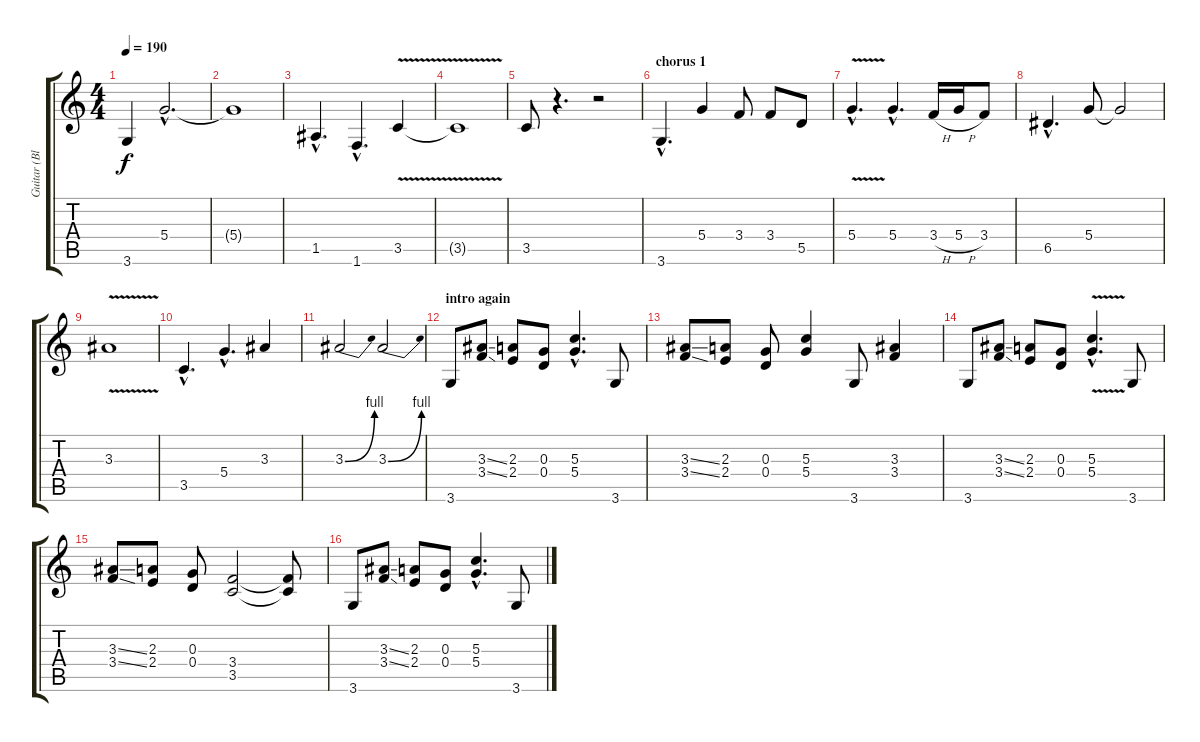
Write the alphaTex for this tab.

\track ("Guitar (Blackmore)" "Guitar (Bl") {instrument distortionguitar}
\staff {score tabs}
\tuning (E4 B3 G3 D3 A2 E2) {hide}
\ts (4 4)
\tempo 190
\clef g2
\ks c
3.6.4{dy f} 5.4{hac}.2{d} |
5.4{t}.1 |
1.5{hac}.4{d} 1.6{hac}.4{d} 3.5{v}.4 |
3.5{t}.1 |
3.5.8 r.4{d} r.2 |
\section ("" "chorus 1")
3.6{hac}.4{d} 5.4.4 3.4.8 3.4.8 5.5.8 |
5.4{v hac}.4{d} 5.4{hac}.4{d} 3.4{h}.16 5.4{h}.16 3.4.8 |
6.5{hac}.4{d} 5.4.8 5.4{t}.2 |
3.3{v}.1 |
3.5{hac}.4{d} 5.4{hac}.4{d} 3.3.4 |
3.3{be (bend 0 0 60 4)}.2 3.3{be (bend 0 0 60 4)}.2 |
\section ("" "intro again")
3.6.8 (3.3{ss} 3.4{ss}).8 (2.3 2.4).8 (0.3 0.4).8 (5.3{hac} 5.4{hac}).4{d} 3.6.8 |
(3.3{ss} 3.4{ss}).8 (2.3 2.4).8 (0.3 0.4).8 (5.3 5.4).4 3.6.8 (3.3 3.4).4 |
3.6.8 (3.3{ss} 3.4{ss}).8 (2.3 2.4).8 (0.3 0.4).8 (5.3{v hac} 5.4{v hac}).4{d} 3.6.8 |
(3.3{ss} 3.4{ss}).8 (2.3 2.4).8 (0.3 0.4).8 (3.4 3.5).2 (3.4{t} 3.5{t}).8 |
3.6.8 (3.3{ss} 3.4{ss}).8 (2.3 2.4).8 (0.3 0.4).8 (5.3{hac} 5.4{hac}).4{d} 3.6.8
